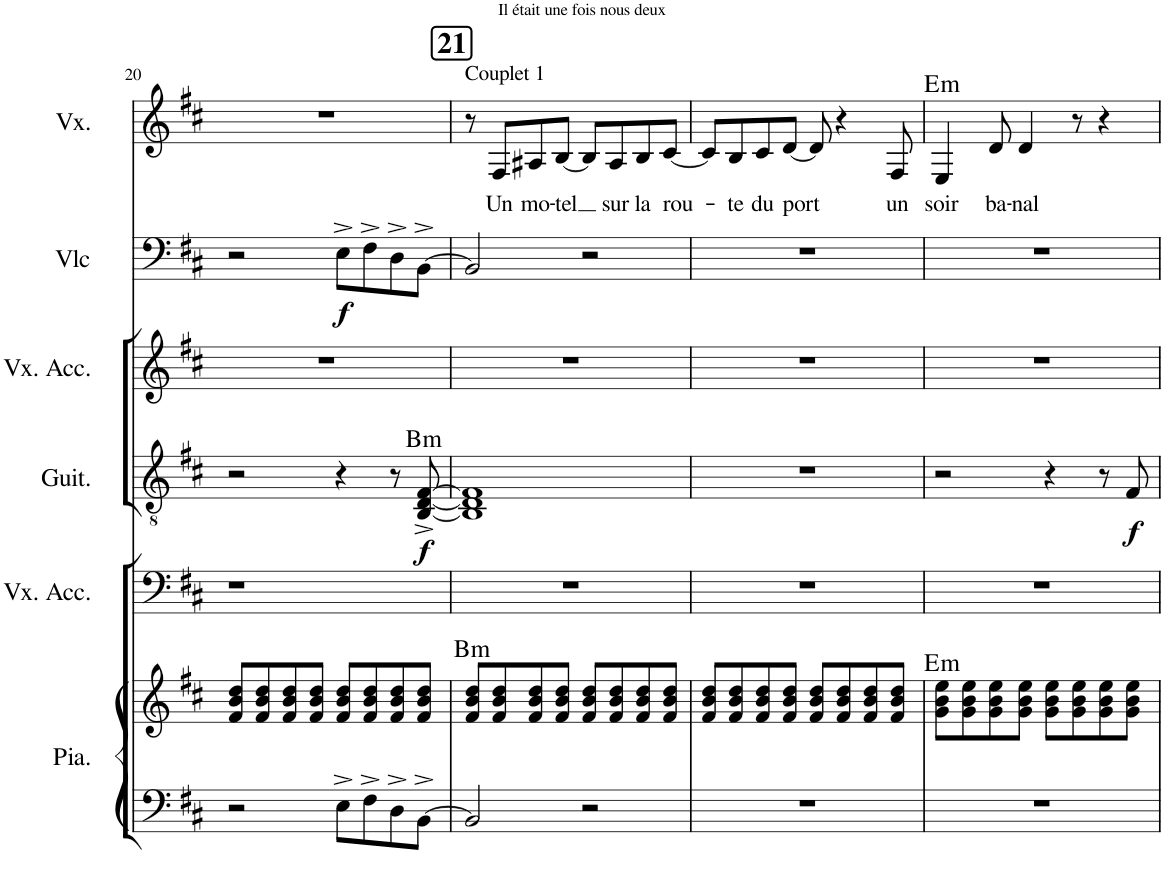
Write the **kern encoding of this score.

**kern	**kern	**harte	**kern	**kern	**dynam	**harte	**kern	**kern	**dynam	**kern	**text	**harte
*part6	*part6	*part6	*part5	*part4	*part4	*part4	*part3	*part2	*part2	*part1	*part1	*part1
*staff7	*staff6	*	*staff5	*staff4	*staff4	*	*staff3	*staff2	*staff2	*staff1	*staff1	*
*I"Piano	*	*	*I"Voix Acc.	*I"Guitare	*	*	*I"Voix Acc.	*I"Violoncelle	*	*I"Voix	*	*
*I'Pia.	*	*	*I'Vx. Acc.	*I'Guit.	*	*	*I'Vx. Acc.	*I'Vlc	*	*I'Vx.	*	*
!!LO:PB:g=z
*clefF4	*clefG2	*	*clefF4	*clefGv2	*	*	*clefG2	*clefF4	*	*clefG2	*	*
*k[f#c#]	*k[f#c#]	*	*k[f#c#]	*k[f#c#]	*	*	*k[f#c#]	*k[f#c#]	*	*k[f#c#]	*	*
*M4/4	*M4/4	*	*M4/4	*M4/4	*	*	*M4/4	*M4/4	*	*M4/4	*	*
=20	=20	=20	=20	=20	=20	=20	=20	=20	=20	=20	=20	=20
2r	8f#/ 8b/ 8dd/L	.	1r	2r	.	.	1r	2r	.	1r	.	.
.	8f#/ 8b/ 8dd/	.	.	.	.	.	.	.	.	.	.	.
.	8f#/ 8b/ 8dd/	.	.	.	.	.	.	.	.	.	.	.
.	8f#/ 8b/ 8dd/J	.	.	.	.	.	.	.	.	.	.	.
!	!	!	!	!	!	!	!	!	!LO:DY:b	!	!	!
8E^\L	8f#/ 8b/ 8dd/L	.	.	4r	.	.	.	8E^\L	f	.	.	.
8F#^\	8f#/ 8b/ 8dd/	.	.	.	.	.	.	8F#^\	.	.	.	.
8D^\	8f#/ 8b/ 8dd/	.	.	8r	.	.	.	8D^\	.	.	.	.
!	!	!	!	!	!LO:DY:b	!LO:H:kt=m	!	!	!	!	!	!
[8BB^\J	8f#/ 8b/ 8dd/J	.	.	[8BB/^ [8D/^ [8F#/^	f	B:min	.	[8BB^\J	.	.	.	.
!!LO:REH:place=s1:a:B:cj:fs=14:t=21
=21	=21	=21	=21	=21	=21	=21	=21	=21	=21	=21	=21	=21
!	!	!	!	!	!	!	!	!	!	!LO:TX:a:t=Couplet 1	!	!
!	!	!LO:H:kt=m	!	!	!	!	!	!	!	!	!	!
2BB/]	8f#/ 8b/ 8dd/L	B:min	1r	1BB] 1D] 1F#]	.	.	1r	2BB/]	.	8r	.	.
!	!	!	!	!	!	!	!	!	!	!	!LO:LY:b	!
.	8f#/ 8b/ 8dd/	.	.	.	.	.	.	.	.	8F#/L	Un	.
!	!	!	!	!	!	!	!	!	!	!	!LO:LY:b	!
.	8f#/ 8b/ 8dd/	.	.	.	.	.	.	.	.	8A#X/	mo-	.
!	!	!	!	!	!	!	!	!	!	!	!LO:LY:b	!
.	8f#/ 8b/ 8dd/J	.	.	.	.	.	.	.	.	[8B/J	-tel	.
2r	8f#/ 8b/ 8dd/L	.	.	.	.	.	.	2r	.	8B/L]	.	.
!	!	!	!	!	!	!	!	!	!	!	!LO:LY:b	!
.	8f#/ 8b/ 8dd/	.	.	.	.	.	.	.	.	8A#/	sur	.
!	!	!	!	!	!	!	!	!	!	!	!LO:LY:b	!
.	8f#/ 8b/ 8dd/	.	.	.	.	.	.	.	.	8B/	la	.
!	!	!	!	!	!	!	!	!	!	!	!LO:LY:b	!
.	8f#/ 8b/ 8dd/J	.	.	.	.	.	.	.	.	[8c#/J	rou-	.
=22	=22	=22	=22	=22	=22	=22	=22	=22	=22	=22	=22	=22
1r	8f#/ 8b/ 8dd/L	.	1r	1r	.	.	1r	1r	.	8c#/L]	.	.
!	!	!	!	!	!	!	!	!	!	!	!LO:LY:b	!
.	8f#/ 8b/ 8dd/	.	.	.	.	.	.	.	.	8B/	-te	.
!	!	!	!	!	!	!	!	!	!	!	!LO:LY:b	!
.	8f#/ 8b/ 8dd/	.	.	.	.	.	.	.	.	8c#/	du	.
!	!	!	!	!	!	!	!	!	!	!	!LO:LY:b	!
.	8f#/ 8b/ 8dd/J	.	.	.	.	.	.	.	.	[8d/J	port	.
.	8f#/ 8b/ 8dd/L	.	.	.	.	.	.	.	.	8d/]	.	.
.	8f#/ 8b/ 8dd/	.	.	.	.	.	.	.	.	4r	.	.
.	8f#/ 8b/ 8dd/	.	.	.	.	.	.	.	.	.	.	.
!	!	!	!	!	!	!	!	!	!	!	!LO:LY:b	!
.	8f#/ 8b/ 8dd/J	.	.	.	.	.	.	.	.	8F#/	un	.
=23	=23	=23	=23	=23	=23	=23	=23	=23	=23	=23	=23	=23
!	!	!LO:H:kt=m	!	!	!	!	!	!	!	!	!LO:LY:b	!LO:H:kt=m
1r	8g\ 8b\ 8ee\L	E:min	1r	2r	.	.	1r	1r	.	4E/	soir	E:min
.	8g\ 8b\ 8ee\	.	.	.	.	.	.	.	.	.	.	.
!	!	!	!	!	!	!	!	!	!	!	!LO:LY:b	!
.	8g\ 8b\ 8ee\	.	.	.	.	.	.	.	.	8d/	ba-	.
!	!	!	!	!	!	!	!	!	!	!	!LO:LY:b	!
.	8g\ 8b\ 8ee\J	.	.	.	.	.	.	.	.	4d/	-nal	.
.	8g\ 8b\ 8ee\L	.	.	4r	.	.	.	.	.	.	.	.
.	8g\ 8b\ 8ee\	.	.	.	.	.	.	.	.	8r	.	.
.	8g\ 8b\ 8ee\	.	.	8r	.	.	.	.	.	4r	.	.
!	!	!	!	!	!LO:DY:b	!	!	!	!	!	!	!
.	8g\ 8b\ 8ee\J	.	.	8F#/	f	.	.	.	.	.	.	.
=	=	=	=	=	=	=	=	=	=	=	=	=
*-	*-	*-	*-	*-	*-	*-	*-	*-	*-	*-	*-	*-
